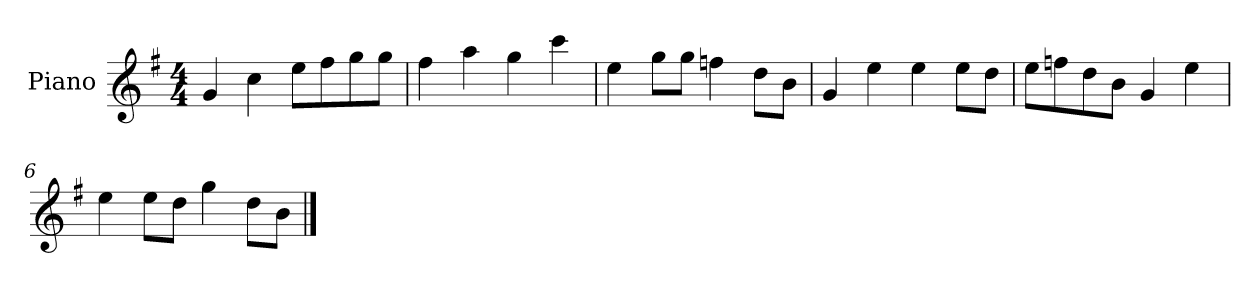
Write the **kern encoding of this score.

**kern
*part1
*staff1
*I"Piano
*I'P-no
*clefG2
*k[f#]
*M4/4
*MM90
=1
4g/
4cc\
8ee\L
8ff#\
8gg\
8gg\J
=2
4ff#\
4aa\
4gg\
4ccc\
=3
4ee\
8gg\L
8gg\J
4ffn\
8dd\L
8b\J
=4
4g/
4ee\
4ee\
8ee\L
8dd\J
=5
8ee\L
8ffn\
8dd\
8b\J
4g/
4ee\
=6
4ee\
8ee\L
8dd\J
4gg\
8dd\L
8b\J
==
*-
